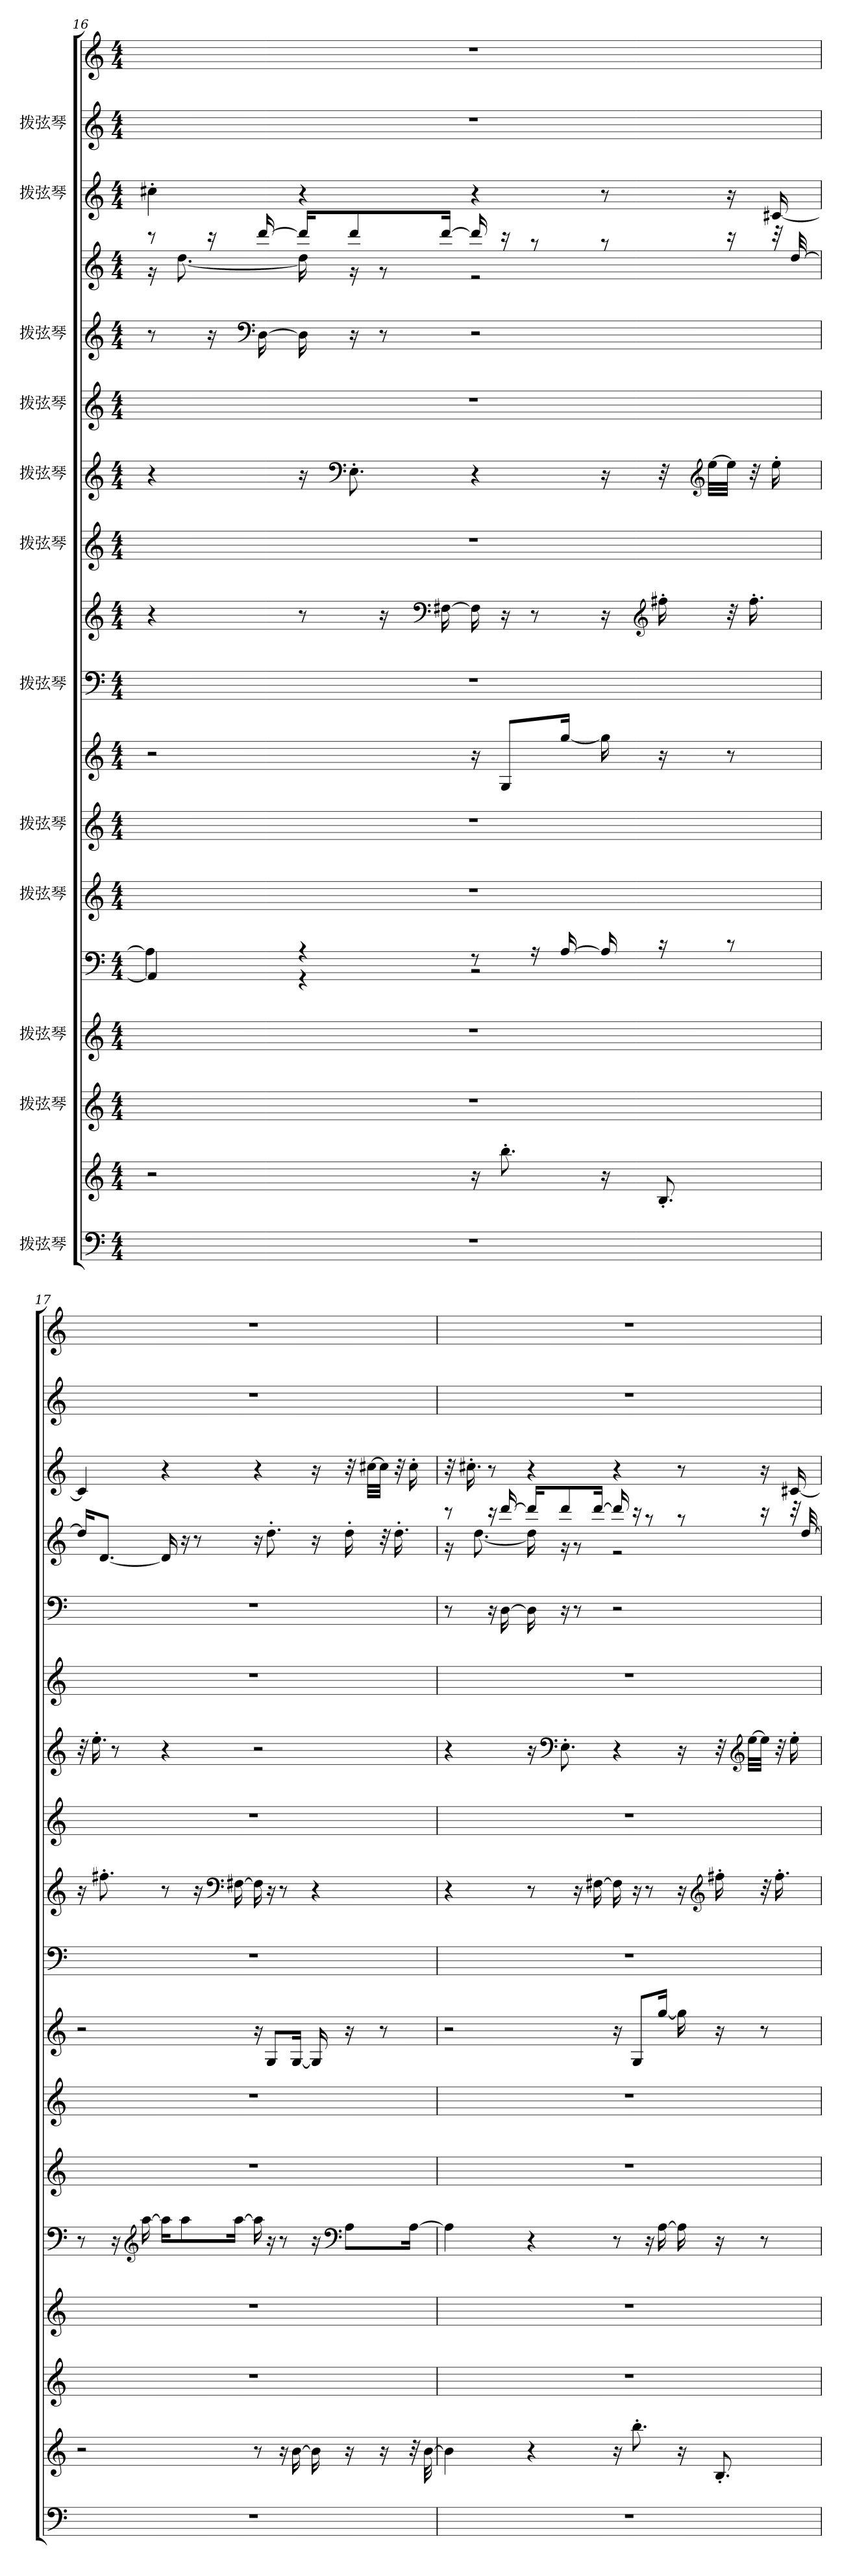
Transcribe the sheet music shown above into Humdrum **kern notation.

**kern	**kern	**kern	**kern	**kern	**kern	**kern	**kern	**kern	**kern	**kern	**kern	**kern	**kern	**kern	**kern	**kern	**kern
*part12	*part12	*part11	*part10	*part10	*part9	*part8	*part8	*part7	*part7	*part6	*part5	*part4	*part3	*part3	*part2	*part1	*part1
*staff18	*staff17	*staff16	*staff15	*staff14	*staff13	*staff12	*staff11	*staff10	*staff9	*staff8	*staff7	*staff6	*staff5	*staff4	*staff3	*staff2	*staff1
*I"拨弦琴	*	*I"拨弦琴	*I"拨弦琴	*	*I"拨弦琴	*I"拨弦琴	*	*I"拨弦琴	*	*I"拨弦琴	*I"拨弦琴	*I"拨弦琴	*I"拨弦琴	*	*I"拨弦琴	*I"拨弦琴	*
!!LO:PB:g=z
*clefF4	*clefG2	*clefG2	*clefG2	*clefF4	*clefG2	*clefG2	*clefG2	*clefF4	*clefG2	*clefG2	*clefG2	*clefG2	*clefG2	*clefG2	*clefG2	*clefG2	*clefG2
*k[]	*k[]	*k[]	*k[]	*k[]	*k[]	*k[]	*k[]	*k[]	*k[]	*k[]	*k[]	*k[]	*k[]	*k[]	*k[]	*k[]	*k[]
*M4/4	*M4/4	*M4/4	*M4/4	*M4/4	*M4/4	*M4/4	*M4/4	*M4/4	*M4/4	*M4/4	*M4/4	*M4/4	*M4/4	*M4/4	*M4/4	*M4/4	*M4/4
=16	=16	=16	=16	=16	=16	=16	=16	=16	=16	=16	=16	=16	=16	=16	=16	=16	=16
*	*	*	*	*^	*	*	*	*	*	*	*	*	*	*^	*	*	*
1r	2r	1r	1r	4AA/]	4A\]	1r	1r	2r	1r	4r	1r	4r	1r	8r	8r	16r	4cc#X'\	1r	1r
.	.	.	.	.	.	.	.	.	.	.	.	.	.	.	.	[8.dd\	.	.	.
.	.	.	.	.	.	.	.	.	.	.	.	.	.	16r	16r	.	.	.	.
*	*	*	*	*	*	*	*	*	*	*	*	*	*	*clefF4	*	*	*	*	*
.	.	.	.	.	.	.	.	.	.	.	.	.	.	[16D\	[16ddd/	.	.	.	.
.	.	.	.	4r	4r	.	.	.	.	8r	.	16r	.	16D\]	16ddd/KL]	16dd\]	4r	.	.
*	*	*	*	*	*	*	*	*	*	*	*	*clefF4	*	*	*	*	*	*	*
.	.	.	.	.	.	.	.	.	.	.	.	8.E'\	.	16r	8ddd/	16r	.	.	.
.	.	.	.	.	.	.	.	.	.	16r	.	.	.	8r	.	8r	.	.	.
*	*	*	*	*	*	*	*	*	*	*clefF4	*	*	*	*	*	*	*	*	*
.	.	.	.	.	.	.	.	.	.	[16F#X\	.	.	.	.	[16ddd/Jk	.	.	.	.
.	16r	.	.	8r	2r	.	.	16r	.	16F#\]	.	4r	.	2r	16ddd/]	2r	4r	.	.
.	8.bb'\	.	.	.	.	.	.	8G/L	.	16r	.	.	.	.	16r	.	.	.	.
.	.	.	.	16r	.	.	.	.	.	8r	.	.	.	.	8r	.	.	.	.
.	.	.	.	[16A/	.	.	.	[16gg/Jk	.	.	.	.	.	.	.	.	.	.	.
.	16r	.	.	16A/]	.	.	.	16gg\]	.	16r	.	16r	.	.	8r	.	8r	.	.
*	*	*	*	*	*	*	*	*	*	*clefG2	*	*	*	*	*	*	*	*	*
.	8.B'/	.	.	16r	.	.	.	16r	.	16ff#X'\	.	32r	.	.	.	.	.	.	.
*	*	*	*	*	*	*	*	*	*	*	*	*clefG2	*	*	*	*	*	*	*
.	.	.	.	.	.	.	.	.	.	.	.	[32ee\LLL	.	.	.	.	.	.	.
.	.	.	.	8r	.	.	.	8r	.	32r	.	32ee\JJJ]	.	.	16r	.	16r	.	.
.	.	.	.	.	.	.	.	.	.	16.ff#'\	.	32r	.	.	.	.	.	.	.
.	.	.	.	.	.	.	.	.	.	.	.	16ee'\	.	.	32r	.	[16c#X/	.	.
.	.	.	.	.	.	.	.	.	.	.	.	.	.	.	[32dd/	.	.	.	.
*	*	*	*	*v	*v	*	*	*	*	*	*	*	*	*	*v	*v	*	*	*
!!LO:PB:g=z
=17	=17	=17	=17	=17	=17	=17	=17	=17	=17	=17	=17	=17	=17	=17	=17	=17	=17
1r	2r	1r	1r	8r	1r	1r	2r	1r	16r	1r	32r	1r	1r	16dd/KL]	4c#/]	1r	1r
.	.	.	.	.	.	.	.	.	.	.	16.ee'\	.	.	.	.	.	.
.	.	.	.	.	.	.	.	.	8.ff#X'\	.	.	.	.	[8.d/J	.	.	.
.	.	.	.	16r	.	.	.	.	.	.	8r	.	.	.	.	.	.
*	*	*	*	*clefG2	*	*	*	*	*	*	*	*	*	*	*	*	*
.	.	.	.	[16aa\	.	.	.	.	.	.	.	.	.	.	.	.	.
.	.	.	.	16aa\KL]	.	.	.	.	8r	.	4r	.	.	16d/]	4r	.	.
.	.	.	.	8aa\	.	.	.	.	.	.	.	.	.	16r	.	.	.
.	.	.	.	.	.	.	.	.	16r	.	.	.	.	8r	.	.	.
*	*	*	*	*	*	*	*	*	*clefF4	*	*	*	*	*	*	*	*
.	.	.	.	[16aa\Jk	.	.	.	.	[16F#X\	.	.	.	.	.	.	.	.
.	8r	.	.	16aa\]	.	.	16r	.	16F#\]	.	2r	.	.	16r	4r	.	.
.	.	.	.	16r	.	.	8G/L	.	16r	.	.	.	.	8.dd'\	.	.	.
.	16r	.	.	8r	.	.	.	.	8r	.	.	.	.	.	.	.	.
.	[16b\	.	.	.	.	.	[16G/Jk	.	.	.	.	.	.	.	.	.	.
.	16b\]	.	.	16r	.	.	16G/]	.	4r	.	.	.	.	16r	16r	.	.
*	*	*	*	*clefF4	*	*	*	*	*	*	*	*	*	*	*	*	*
.	16r	.	.	8A\L	.	.	16r	.	.	.	.	.	.	16dd'\	32r	.	.
.	.	.	.	.	.	.	.	.	.	.	.	.	.	.	[32cc#X\LLL	.	.
.	16r	.	.	.	.	.	8r	.	.	.	.	.	.	32r	32cc#\JJJ]	.	.
.	.	.	.	.	.	.	.	.	.	.	.	.	.	16.dd'\	32r	.	.
.	32r	.	.	[16A\Jk	.	.	.	.	.	.	.	.	.	.	16cc#'\	.	.
.	[32b\	.	.	.	.	.	.	.	.	.	.	.	.	.	.	.	.
!!LO:PB:g=z
=18	=18	=18	=18	=18	=18	=18	=18	=18	=18	=18	=18	=18	=18	=18	=18	=18	=18
*	*	*	*	*	*	*	*	*	*	*	*	*	*	*^	*	*	*
1r	4b\]	1r	1r	4A\]	1r	1r	2r	1r	4r	1r	4r	1r	8r	8r	16r	32r	1r	1r
.	.	.	.	.	.	.	.	.	.	.	.	.	.	.	.	16.cc#X'\	.	.
.	.	.	.	.	.	.	.	.	.	.	.	.	.	.	[8.dd\	.	.	.
.	.	.	.	.	.	.	.	.	.	.	.	.	16r	16r	.	8r	.	.
.	.	.	.	.	.	.	.	.	.	.	.	.	[16D\	[16ddd/	.	.	.	.
.	4r	.	.	4r	.	.	.	.	8r	.	16r	.	16D\]	16ddd/KL]	16dd\]	4r	.	.
*	*	*	*	*	*	*	*	*	*	*	*clefF4	*	*	*	*	*	*	*
.	.	.	.	.	.	.	.	.	.	.	8.E'\	.	16r	8ddd/	16r	.	.	.
.	.	.	.	.	.	.	.	.	16r	.	.	.	8r	.	8r	.	.	.
.	.	.	.	.	.	.	.	.	[16F#X\	.	.	.	.	[16ddd/Jk	.	.	.	.
.	16r	.	.	8r	.	.	16r	.	16F#\]	.	4r	.	2r	16ddd/]	2r	4r	.	.
.	8.bb'\	.	.	.	.	.	8G/L	.	16r	.	.	.	.	16r	.	.	.	.
.	.	.	.	16r	.	.	.	.	8r	.	.	.	.	8r	.	.	.	.
.	.	.	.	[16A\	.	.	[16gg/Jk	.	.	.	.	.	.	.	.	.	.	.
.	16r	.	.	16A\]	.	.	16gg\]	.	16r	.	16r	.	.	8r	.	8r	.	.
*	*	*	*	*	*	*	*	*	*clefG2	*	*	*	*	*	*	*	*	*
.	8.B'/	.	.	16r	.	.	16r	.	16ff#X'\	.	32r	.	.	.	.	.	.	.
*	*	*	*	*	*	*	*	*	*	*	*clefG2	*	*	*	*	*	*	*
.	.	.	.	.	.	.	.	.	.	.	[32ee\LLL	.	.	.	.	.	.	.
.	.	.	.	8r	.	.	8r	.	32r	.	32ee\JJJ]	.	.	16r	.	16r	.	.
.	.	.	.	.	.	.	.	.	16.ff#'\	.	32r	.	.	.	.	.	.	.
.	.	.	.	.	.	.	.	.	.	.	16ee'\	.	.	32r	.	[16c#X/	.	.
.	.	.	.	.	.	.	.	.	.	.	.	.	.	[32dd/	.	.	.	.
*	*	*	*	*	*	*	*	*	*	*	*	*	*	*v	*v	*	*	*
=	=	=	=	=	=	=	=	=	=	=	=	=	=	=	=	=	=
*-	*-	*-	*-	*-	*-	*-	*-	*-	*-	*-	*-	*-	*-	*-	*-	*-	*-
